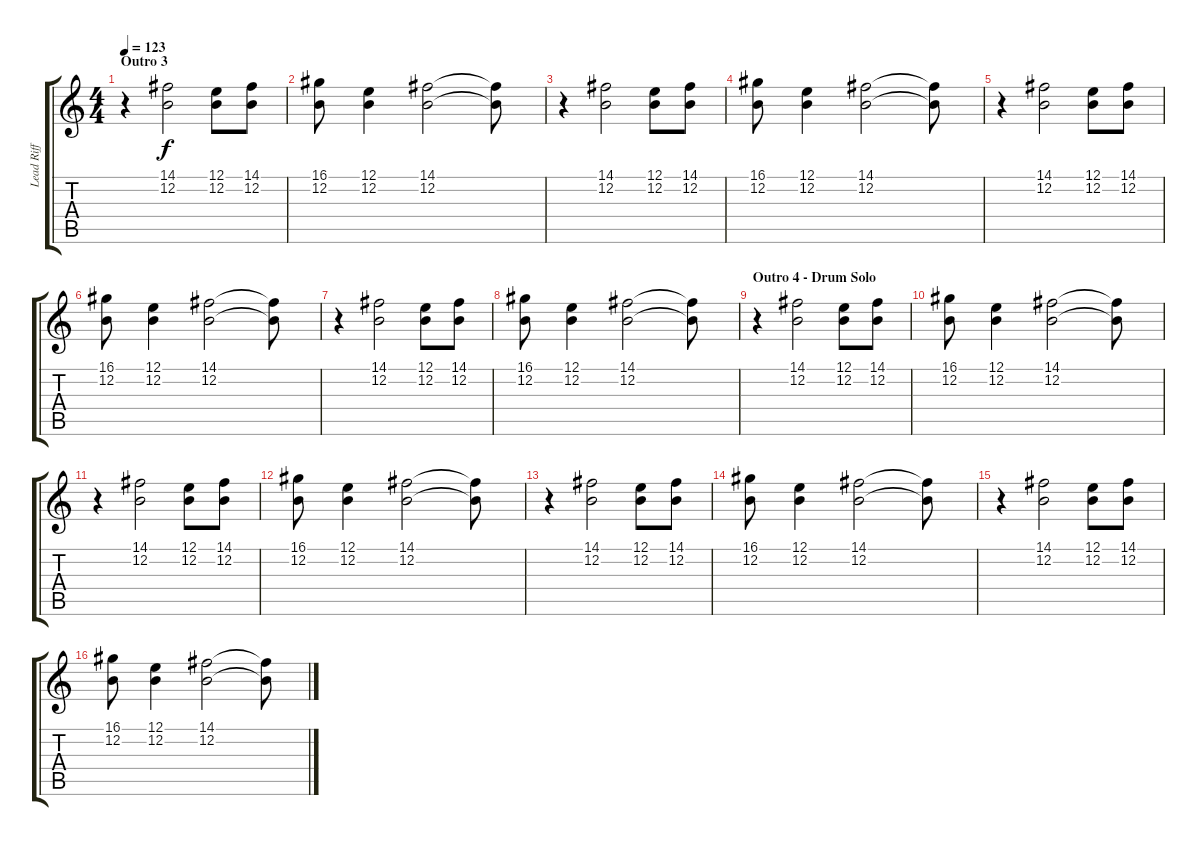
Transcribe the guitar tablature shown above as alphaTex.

\track ("Lead Riff" "Lead Riff") {instrument pad3polysynth}
\staff {score tabs}
\tuning (E4 B3 G3 D3 A2 E2) {hide}
\ts (4 4)
\section ("" "Outro 3")
\tempo 123
\clef g2
\ks c
r.4{dy f} (14.1 12.2).2 (12.1 12.2).8 (14.1 12.2).8 |
(16.1 12.2).8 (12.1 12.2).4 (14.1 12.2).2 (14.1{t} 12.2{t}).8 |
r.4 (14.1 12.2).2 (12.1 12.2).8 (14.1 12.2).8 |
(16.1 12.2).8 (12.1 12.2).4 (14.1 12.2).2 (14.1{t} 12.2{t}).8 |
r.4 (14.1 12.2).2 (12.1 12.2).8 (14.1 12.2).8 |
(16.1 12.2).8 (12.1 12.2).4 (14.1 12.2).2 (14.1{t} 12.2{t}).8 |
r.4 (14.1 12.2).2 (12.1 12.2).8 (14.1 12.2).8 |
(16.1 12.2).8 (12.1 12.2).4 (14.1 12.2).2 (14.1{t} 12.2{t}).8 |
\section ("" "Outro 4 - Drum Solo")
r.4{volume 16 instrument pad3polysynth} (14.1 12.2).2 (12.1 12.2).8 (14.1 12.2).8 |
(16.1 12.2).8 (12.1 12.2).4 (14.1 12.2).2 (14.1{t} 12.2{t}).8 |
r.4 (14.1 12.2).2 (12.1 12.2).8 (14.1 12.2).8 |
(16.1 12.2).8 (12.1 12.2).4 (14.1 12.2).2 (14.1{t} 12.2{t}).8 |
r.4 (14.1 12.2).2 (12.1 12.2).8 (14.1 12.2).8 |
(16.1 12.2).8 (12.1 12.2).4 (14.1 12.2).2 (14.1{t} 12.2{t}).8 |
r.4 (14.1 12.2).2 (12.1 12.2).8 (14.1 12.2).8 |
(16.1 12.2).8 (12.1 12.2).4 (14.1 12.2).2 (14.1{t} 12.2{t}).8
